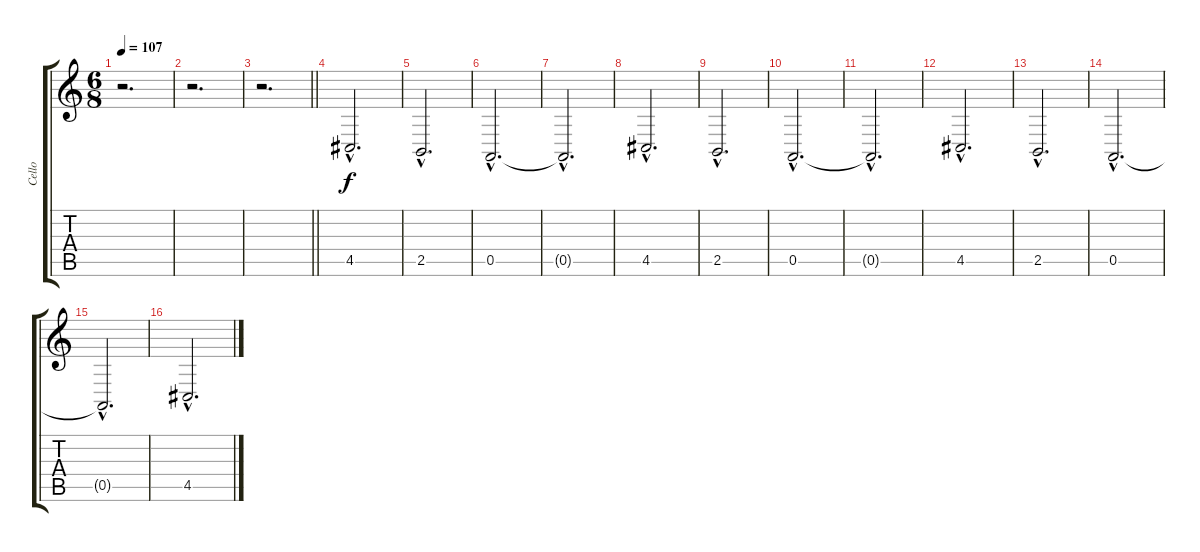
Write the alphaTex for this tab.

\track ("Cello" "Cello") {instrument cello}
\staff {score tabs}
\tuning (E4 B3 G3 D3 A2 E2) {hide}
\ts (6 8)
\tempo 107
\clef g2
\ks c
r.2{d dy f} |
r.2{d} |
\barLineRight lightlight
r.2{d} |
4.5{hac}.2{d} |
2.5{hac}.2{d} |
0.5{hac}.2{d} |
0.5{hac t}.2{d} |
4.5{hac}.2{d} |
2.5{hac}.2{d} |
0.5{hac}.2{d} |
0.5{hac t}.2{d} |
4.5{hac}.2{d} |
2.5{hac}.2{d} |
0.5{hac}.2{d} |
0.5{hac t}.2{d} |
4.5{hac}.2{d}
